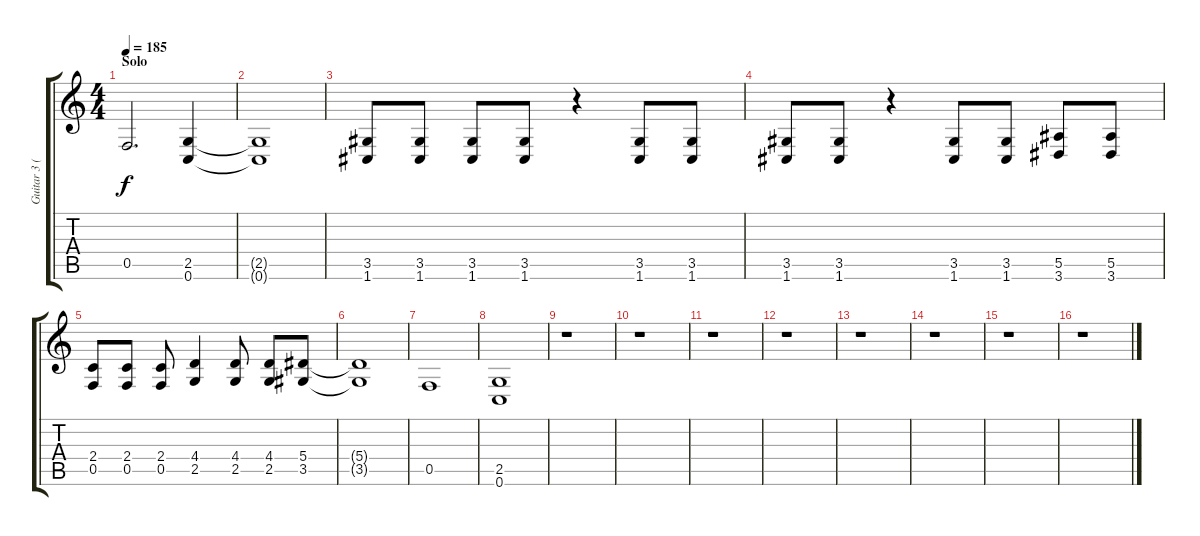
\track ("Guitar 3 (Rhytm)" "Guitar 3 (") {instrument distortionguitar}
\staff {score tabs}
\tuning (C4 G3 Eb3 Bb2 F2 C2) {hide}
\ts (4 4)
\section ("" "Solo")
\tempo 185
\clef g2
\ks c
0.5.2{d dy f} (2.5 0.6).4 |
(2.5{t} 0.6{t}).1 |
(3.5 1.6).8 (3.5 1.6).8 (3.5 1.6).8 (3.5 1.6).8 r.4 (3.5 1.6).8 (3.5 1.6).8 |
(3.5 1.6).8 (3.5 1.6).8 r.4 (3.5 1.6).8 (3.5 1.6).8 (5.5 3.6).8 (5.5 3.6).8 |
(2.4 0.5).8 (2.4 0.5).8 (2.4 0.5).8 (4.4 2.5).4 (4.4 2.5).8 (4.4 2.5).8 (5.4 3.5).8 |
(5.4{t} 3.5{t}).1 |
0.5.1 |
(2.5 0.6).1 |
r.1 |
r.1 |
r.1 |
r.1 |
r.1 |
r.1 |
r.1 |
r.1
